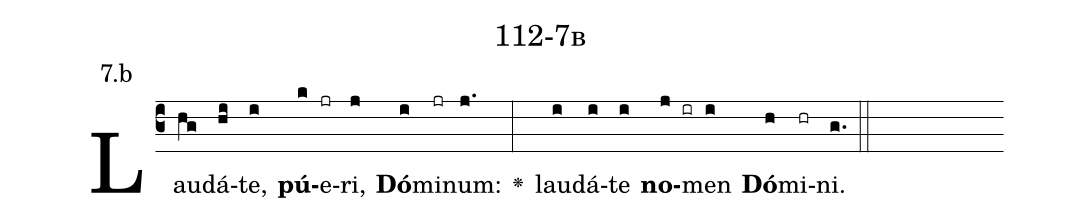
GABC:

name: 112-7b;
annotation: 7.b;
%%
(c3)Lau(hg)dá(hi)te,(i) <b>pú</b>(k)e(jr)ri,(j) <b>Dó</b>(i)mi(jr)num:(j.) <v>\greheightstar</v>(:) lau(i)dá(i)te(i) <b>no</b>(j ir)men(i) <b>Dó</b>(h)mi(hr)ni.(g.) (::)


%E(i) u(i) o(j) u(i) a(h) e.(g.) (::)
